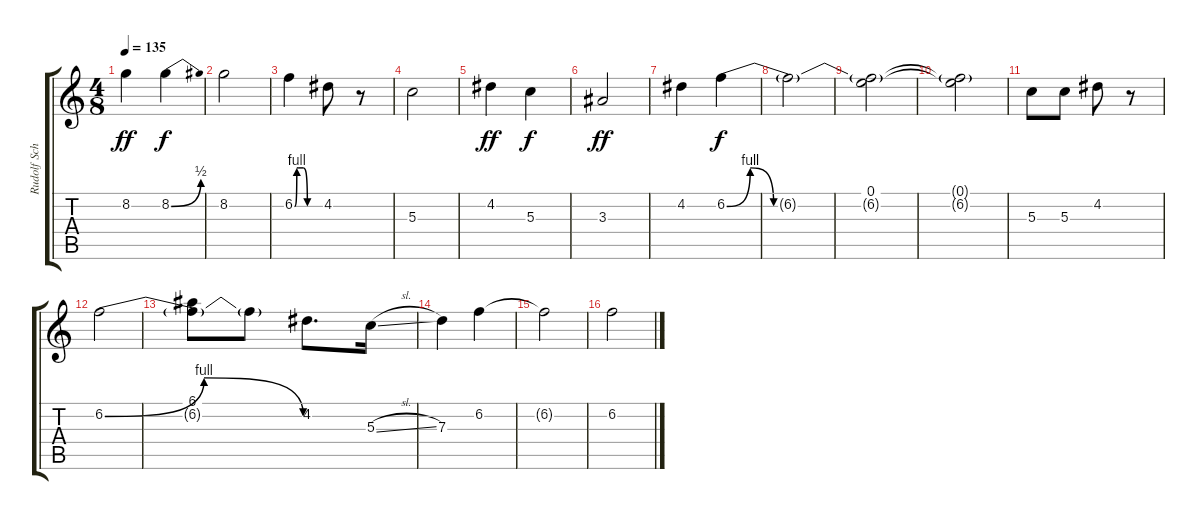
\track ("Rudolf Schenker" "Rudolf Sch") {instrument overdrivenguitar}
\staff {score tabs}
\tuning (E4 B3 G3 D3 A2 E2) {hide}
\ts (4 8)
\tempo 135
\clef g2
\ks c
8.2.4{dy ff} 8.2{be (bend 0 0 60 2)}.4{dy f} |
8.2.2 |
6.2{be (custom 0 0 5 4 10 4 20 4 30 0 60 0)}.4 4.2.8 r.8 |
5.3.2 |
4.2.4{dy ff} 5.3.4{dy f} |
3.3.2{dy ff} |
4.2.4 6.2{be (custom 0 0 5 4 10 0 16 0 40 0 60 0)}.4{dy f} |
6.2{t}.2 |
(0.1 6.2{t}).2 |
(0.1{t} 6.2{t}).2 |
5.3.8 5.3.8 4.2.8 r.8 |
6.2{be (bendrelease 0 0 15 4 45 4 60 0)}.2 |
(6.1 6.2{t}).8 6.2{t}.8 4.2.8{d} 5.3{sl}.16 |
7.3.4 6.2.4 |
6.2{t}.2 |
6.2.2
